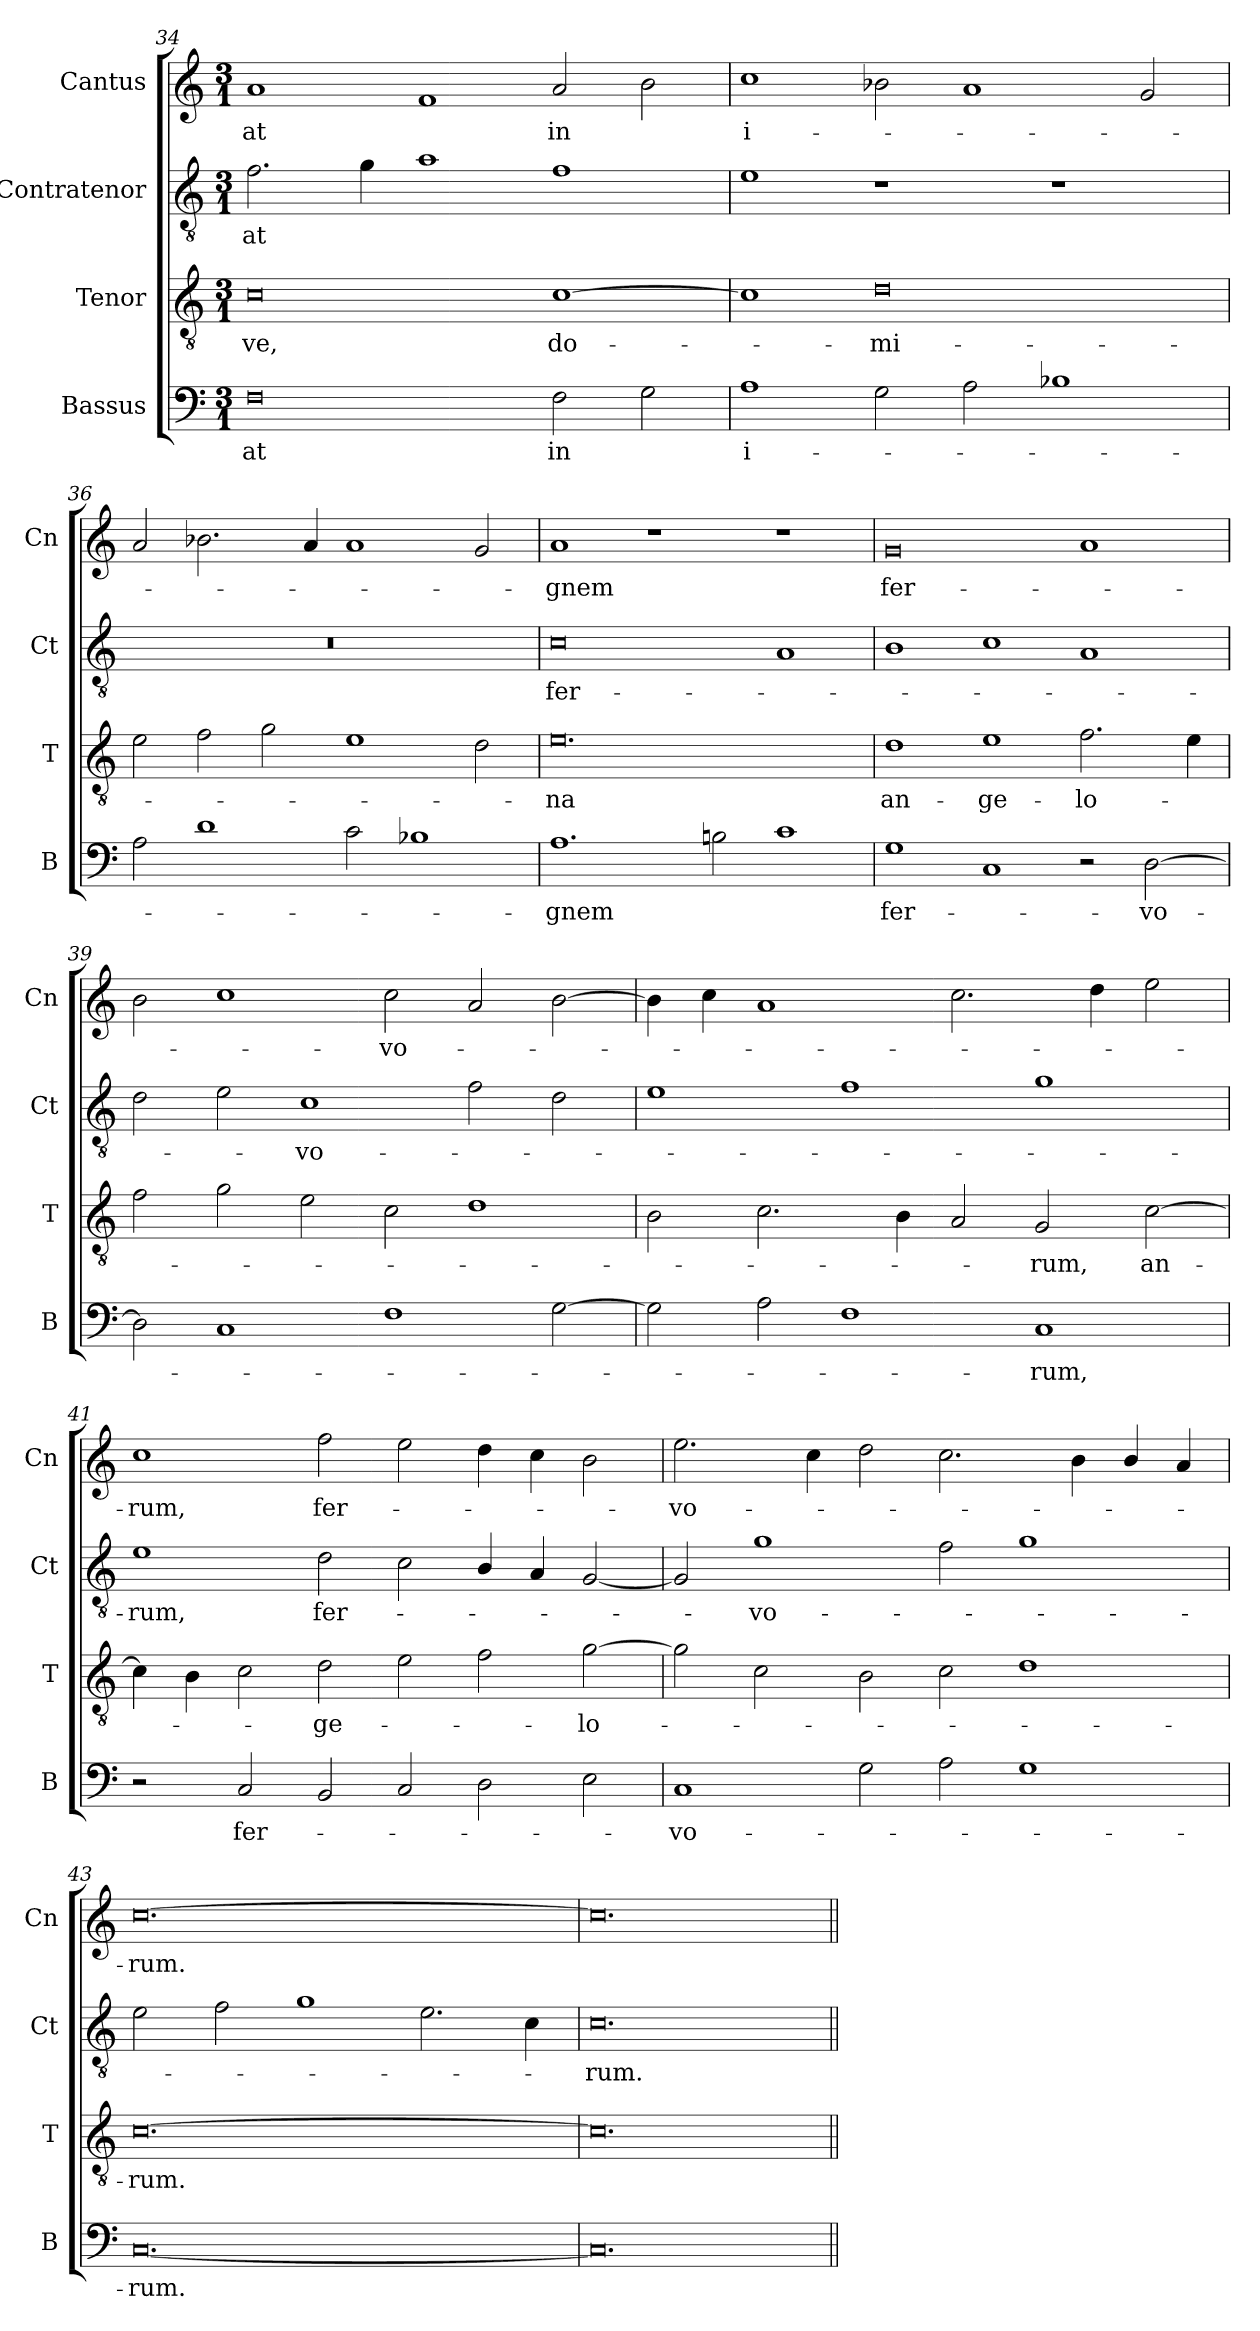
**kern	**text	**kern	**text	**kern	**text	**kern	**text
*part4	*part4	*part3	*part3	*part2	*part2	*part1	*part1
*staff4	*staff4	*staff3	*staff3	*staff2	*staff2	*staff1	*staff1
*I"Bassus	*	*I"Tenor	*	*I"Contratenor	*	*I"Cantus	*
*I'B	*	*I'T	*	*I'Ct	*	*I'Cn	*
*clefF4	*	*clefGv2	*	*clefGv2	*	*clefG2	*
*k[]	*	*k[]	*	*k[]	*	*k[]	*
*M3/1	*	*M3/1	*	*M3/1	*	*M3/1	*
=34	=34	=34	=34	=34	=34	=34	=34
0F	-at	0c	-ve,	2.f\	-at	1a	-at
.	.	.	.	4g\	.	.	.
.	.	.	.	1a	.	1f	.
2F\	in	[1c	do-	1f	.	2a/	in
2G\	.	.	.	.	.	2b\	.
=35	=35	=35	=35	=35	=35	=35	=35
1A	i-	1c]	.	1e	.	1cc	i-
2G\	.	0d	-mi-	1r	.	2b-X\	.
2A\	.	.	.	.	.	1a	.
1B-X	.	.	.	1r	.	.	.
.	.	.	.	.	.	2g/	.
=36	=36	=36	=36	=36	=36	=36	=36
2A\	.	2e\	.	0.r	.	2a/	.
1d	.	2f\	.	.	.	2.b-X\	.
.	.	2g\	.	.	.	.	.
.	.	.	.	.	.	4a/	.
2c\	.	1e	.	.	.	1a	.
1B-X	.	.	.	.	.	.	.
.	.	2d\	.	.	.	2g/	.
=37	=37	=37	=37	=37	=37	=37	=37
1.A	-gnem	0.e	-na	0c	fer-	1a	-gnem
.	.	.	.	.	.	1r	.
2Bn\	.	.	.	.	.	.	.
1c	.	.	.	1A	.	1r	.
=38	=38	=38	=38	=38	=38	=38	=38
1G	fer-	1d	an-	1B	.	0g	fer-
1C	.	1e	-ge-	1c	.	.	.
2r	.	2.f\	-lo-	1A	.	1a	.
[2D\	-vo-	.	.	.	.	.	.
.	.	4e\	.	.	.	.	.
=39	=39	=39	=39	=39	=39	=39	=39
2D\]	.	2f\	.	2d\	.	2b\	.
1C	.	2g\	.	2e\	.	1cc	.
.	.	2e\	.	1c	-vo-	.	.
1F	.	2c\	.	.	.	2cc\	-vo-
.	.	1d	.	2f\	.	2a/	.
[2G\	.	.	.	2d\	.	[2b\	.
=40	=40	=40	=40	=40	=40	=40	=40
2G\]	.	2B\	.	1e	.	4b\]	.
.	.	.	.	.	.	4cc\	.
2A\	.	2.c\	.	.	.	1a	.
1F	.	.	.	1f	.	.	.
.	.	4B\	.	.	.	.	.
.	.	2A/	.	.	.	2.cc\	.
1C	-rum,	2G/	-rum,	1g	.	.	.
.	.	.	.	.	.	4dd\	.
.	.	[2c\	an-	.	.	2ee\	.
=41	=41	=41	=41	=41	=41	=41	=41
2r	.	4c\]	.	1e	-rum,	1cc	-rum,
.	.	4B\	.	.	.	.	.
2C/	fer-	2c\	.	.	.	.	.
2BB/	.	2d\	-ge-	2d\	fer-	2ff\	fer-
2C/	.	2e\	.	2c\	.	2ee\	.
2D\	.	2f\	.	4B/	.	4dd\	.
.	.	.	.	4A/	.	4cc\	.
2E\	.	[2g\	-lo-	[2G/	.	2b\	.
=42	=42	=42	=42	=42	=42	=42	=42
1C	-vo-	2g\]	.	2G/]	.	2.ee\	-vo-
.	.	2c\	.	1g	-vo-	.	.
.	.	.	.	.	.	4cc\	.
2G\	.	2B\	.	.	.	2dd\	.
2A\	.	2c\	.	2f\	.	2.cc\	.
1G	.	1d	.	1g	.	.	.
.	.	.	.	.	.	4b\	.
.	.	.	.	.	.	4b/	.
.	.	.	.	.	.	4a/	.
=43	=43	=43	=43	=43	=43	=43	=43
[0.C	-rum.	[0.c	-rum.	2e\	.	[0.cc	-rum.
.	.	.	.	2f\	.	.	.
.	.	.	.	1g	.	.	.
.	.	.	.	2.e\	.	.	.
.	.	.	.	4c\	.	.	.
=44	=44	=44	=44	=44	=44	=44	=44
0.C]	.	0.c]	.	0.c	-rum.	0.cc]	.
=||	=||	=||	=||	=||	=||	=||	=||
*-	*-	*-	*-	*-	*-	*-	*-
